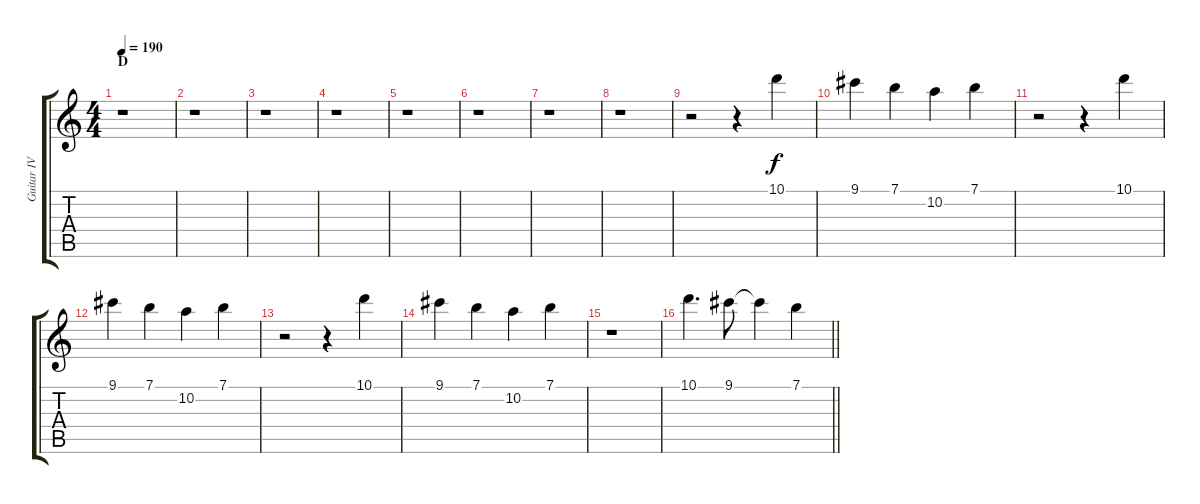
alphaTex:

\track ("Guitar IV" "Guitar IV") {instrument distortionguitar}
\staff {score tabs}
\tuning (E4 B3 G3 D3 A2 E2) {hide}
\ts (4 4)
\section ("" "D")
\tempo 190
\clef g2
\ks c
r.1{dy f} |
r.1 |
r.1 |
r.1 |
r.1 |
r.1 |
r.1 |
r.1 |
r.2 r.4 10.1.4 |
9.1.4 7.1.4 10.2.4 7.1.4 |
r.2 r.4 10.1.4 |
9.1.4 7.1.4 10.2.4 7.1.4 |
r.2 r.4 10.1.4 |
9.1.4 7.1.4 10.2.4 7.1.4 |
r.1 |
\barLineRight lightlight
10.1.4{d} 9.1.8 9.1{t}.4 7.1.4
